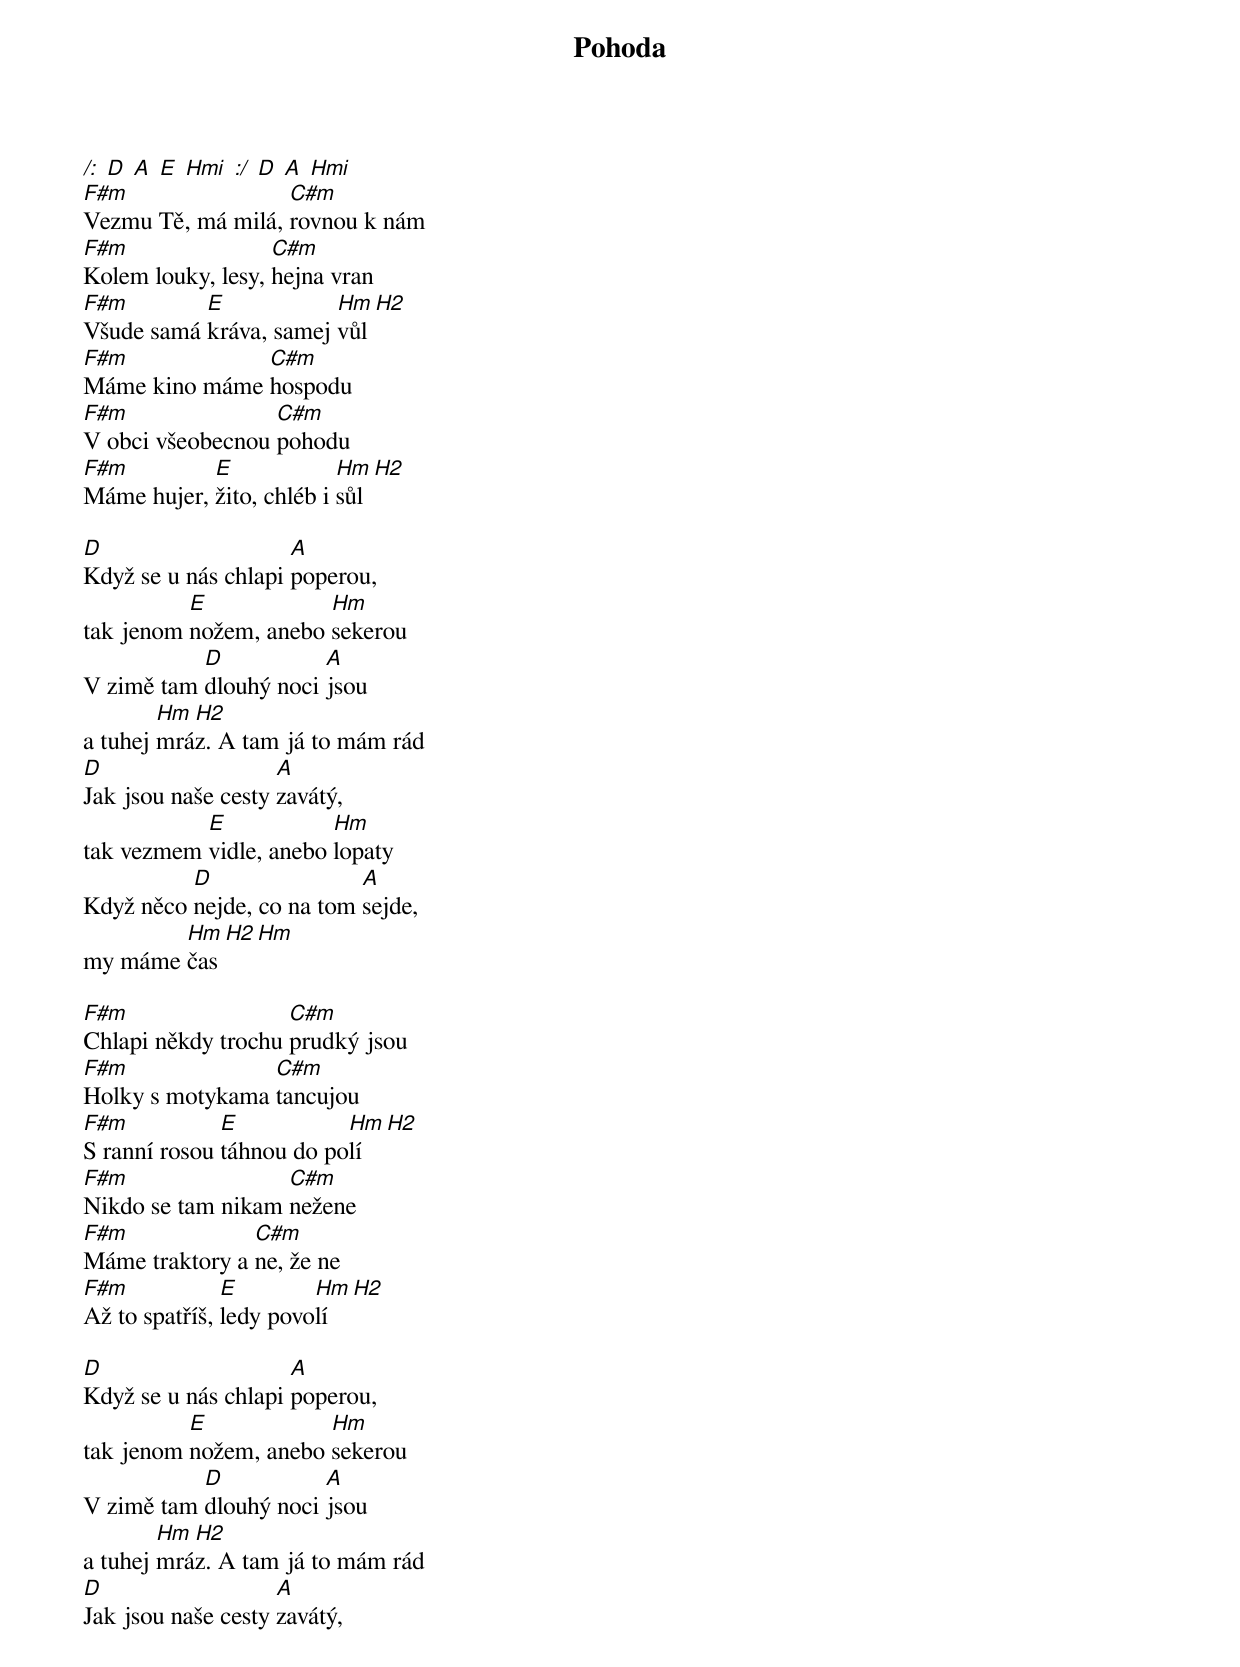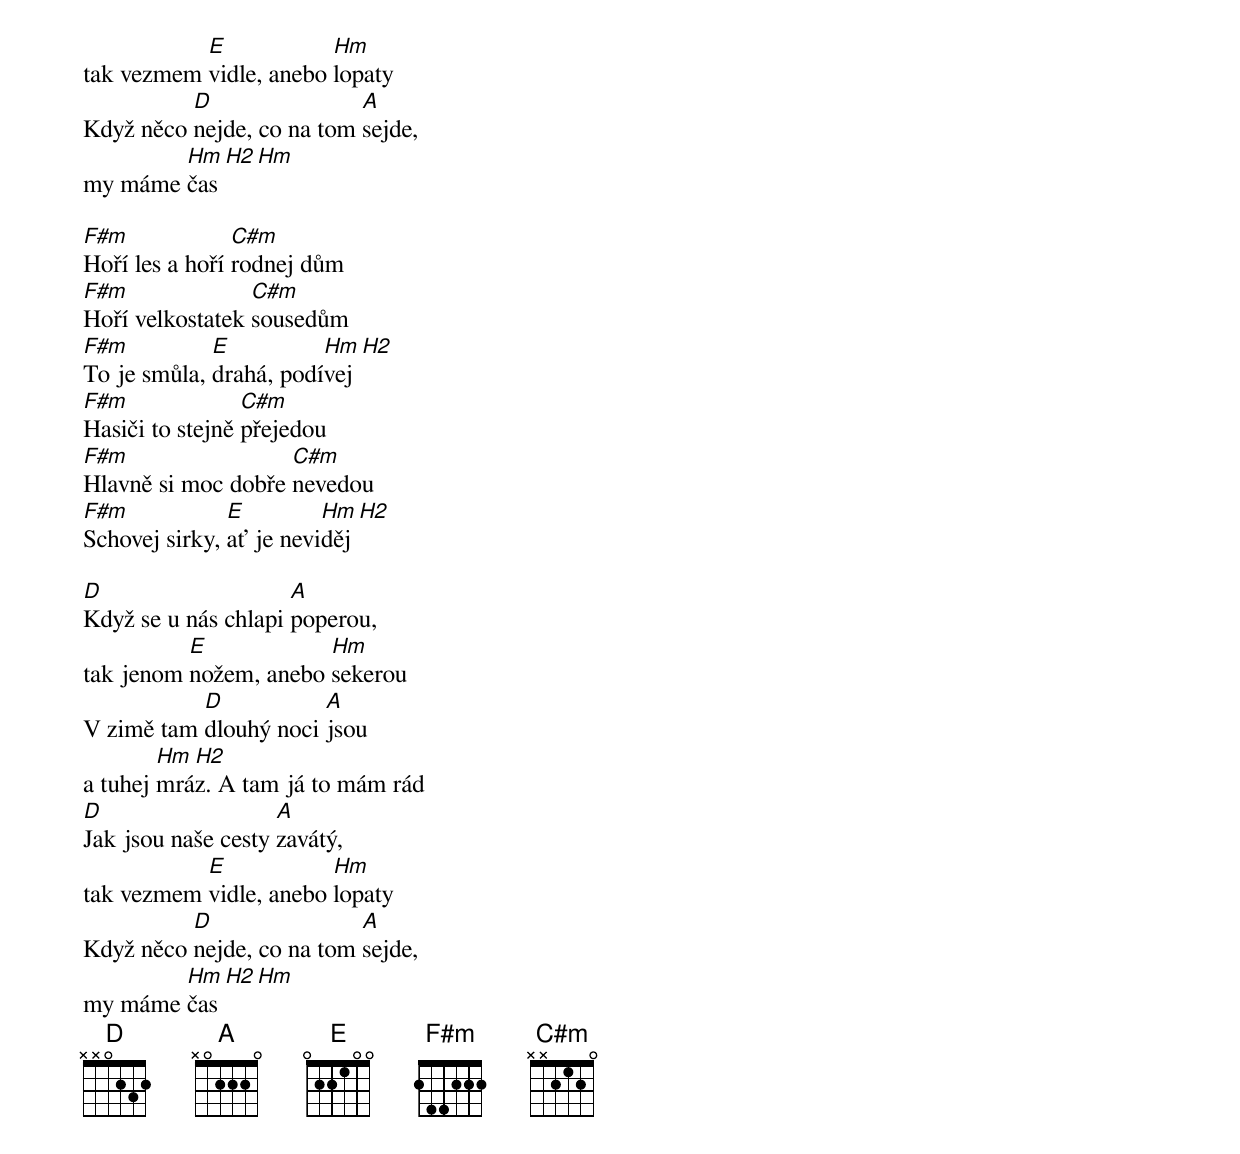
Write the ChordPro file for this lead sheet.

{title: Pohoda}
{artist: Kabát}
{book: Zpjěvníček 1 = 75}

[/:] [D] [A] [E] [Hmi] [:/] [D] [A] [Hmi]
[F#m]Vezmu Tě, má milá, [C#m]rovnou k nám
[F#m]Kolem louky, lesy, [C#m]hejna vran
[F#m]Všude samá [E]kráva, samej [Hm]vůl[H2]
[F#m]Máme kino máme [C#m]hospodu
[F#m]V obci všeobecnou [C#m]pohodu
[F#m]Máme hujer, [E]žito, chléb i [Hm]sůl[H2]

[D]Když se u nás chlapi [A]poperou,
tak jenom [E]nožem, anebo [Hm]sekerou
V zimě tam [D]dlouhý noci [A]jsou
a tuhej [Hm]mrá[H2]z. A tam já to mám rád
[D]Jak jsou naše cesty [A]zavátý,
tak vezmem [E]vidle, anebo [Hm]lopaty
Když něco [D]nejde, co na tom [A]sejde,
my máme [Hm]čas[H2][Hm]

[F#m]Chlapi někdy trochu [C#m]prudký jsou
[F#m]Holky s motykama [C#m]tancujou
[F#m]S ranní rosou [E]táhnou do po[Hm]lí [H2]
[F#m]Nikdo se tam nikam [C#m]nežene
[F#m]Máme traktory a [C#m]ne, že ne
[F#m]Až to spatříš, [E]ledy povo[Hm]lí[H2]

[D]Když se u nás chlapi [A]poperou,
tak jenom [E]nožem, anebo [Hm]sekerou
V zimě tam [D]dlouhý noci [A]jsou
a tuhej [Hm]mrá[H2]z. A tam já to mám rád
[D]Jak jsou naše cesty [A]zavátý,
tak vezmem [E]vidle, anebo [Hm]lopaty
Když něco [D]nejde, co na tom [A]sejde,
my máme [Hm]čas[H2][Hm]

[F#m]Hoří les a hoří [C#m]rodnej dům
[F#m]Hoří velkostatek [C#m]sousedům
[F#m]To je smůla, [E]drahá, podí[Hm]vej[H2]
[F#m]Hasiči to stejně [C#m]přejedou
[F#m]Hlavně si moc dobře [C#m]nevedou
[F#m]Schovej sirky, [E]ať je nevi[Hm]děj[H2]

[D]Když se u nás chlapi [A]poperou,
tak jenom [E]nožem, anebo [Hm]sekerou
V zimě tam [D]dlouhý noci [A]jsou
a tuhej [Hm]mrá[H2]z. A tam já to mám rád
[D]Jak jsou naše cesty [A]zavátý,
tak vezmem [E]vidle, anebo [Hm]lopaty
Když něco [D]nejde, co na tom [A]sejde,
my máme [Hm]čas[H2][Hm]
